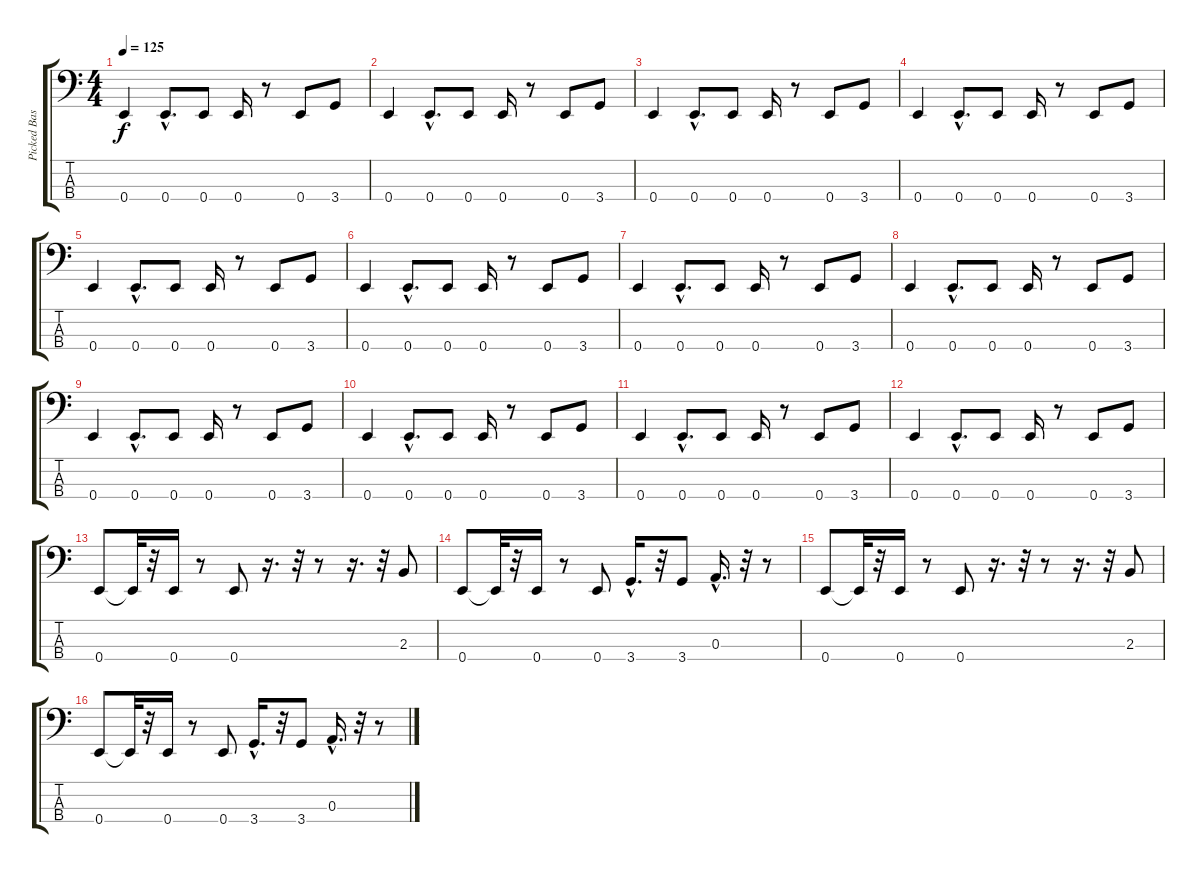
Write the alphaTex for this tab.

\track ("Picked Bass" "Picked Bas") {instrument electricbasspick}
\staff {score tabs}
\tuning (G2 D2 A1 E1) {hide}
\ts (4 4)
\tempo 125
\clef f4
\ks c
0.4.4{dy f} 0.4{hac}.8{d} 0.4.8 0.4.16 r.8 0.4.8 3.4.8 |
0.4.4 0.4{hac}.8{d} 0.4.8 0.4.16 r.8 0.4.8 3.4.8 |
0.4.4 0.4{hac}.8{d} 0.4.8 0.4.16 r.8 0.4.8 3.4.8 |
0.4.4 0.4{hac}.8{d} 0.4.8 0.4.16 r.8 0.4.8 3.4.8 |
0.4.4 0.4{hac}.8{d} 0.4.8 0.4.16 r.8 0.4.8 3.4.8 |
0.4.4 0.4{hac}.8{d} 0.4.8 0.4.16 r.8 0.4.8 3.4.8 |
0.4.4 0.4{hac}.8{d} 0.4.8 0.4.16 r.8 0.4.8 3.4.8 |
0.4.4 0.4{hac}.8{d} 0.4.8 0.4.16 r.8 0.4.8 3.4.8 |
0.4.4 0.4{hac}.8{d} 0.4.8 0.4.16 r.8 0.4.8 3.4.8 |
0.4.4 0.4{hac}.8{d} 0.4.8 0.4.16 r.8 0.4.8 3.4.8 |
0.4.4 0.4{hac}.8{d} 0.4.8 0.4.16 r.8 0.4.8 3.4.8 |
0.4.4 0.4{hac}.8{d} 0.4.8 0.4.16 r.8 0.4.8 3.4.8 |
0.4.8 0.4{t}.32 r.32 0.4.16 r.8 0.4.8 r.16{d} r.32 r.8 r.16{d} r.32 2.3.8 |
0.4.8 0.4{t}.32 r.32 0.4.16 r.8 0.4.8 3.4{hac}.16{d} r.32 3.4.8 0.3{hac}.16{d} r.32 r.8 |
0.4.8 0.4{t}.32 r.32 0.4.16 r.8 0.4.8 r.16{d} r.32 r.8 r.16{d} r.32 2.3.8 |
0.4.8 0.4{t}.32 r.32 0.4.16 r.8 0.4.8 3.4{hac}.16{d} r.32 3.4.8 0.3{hac}.16{d} r.32 r.8
